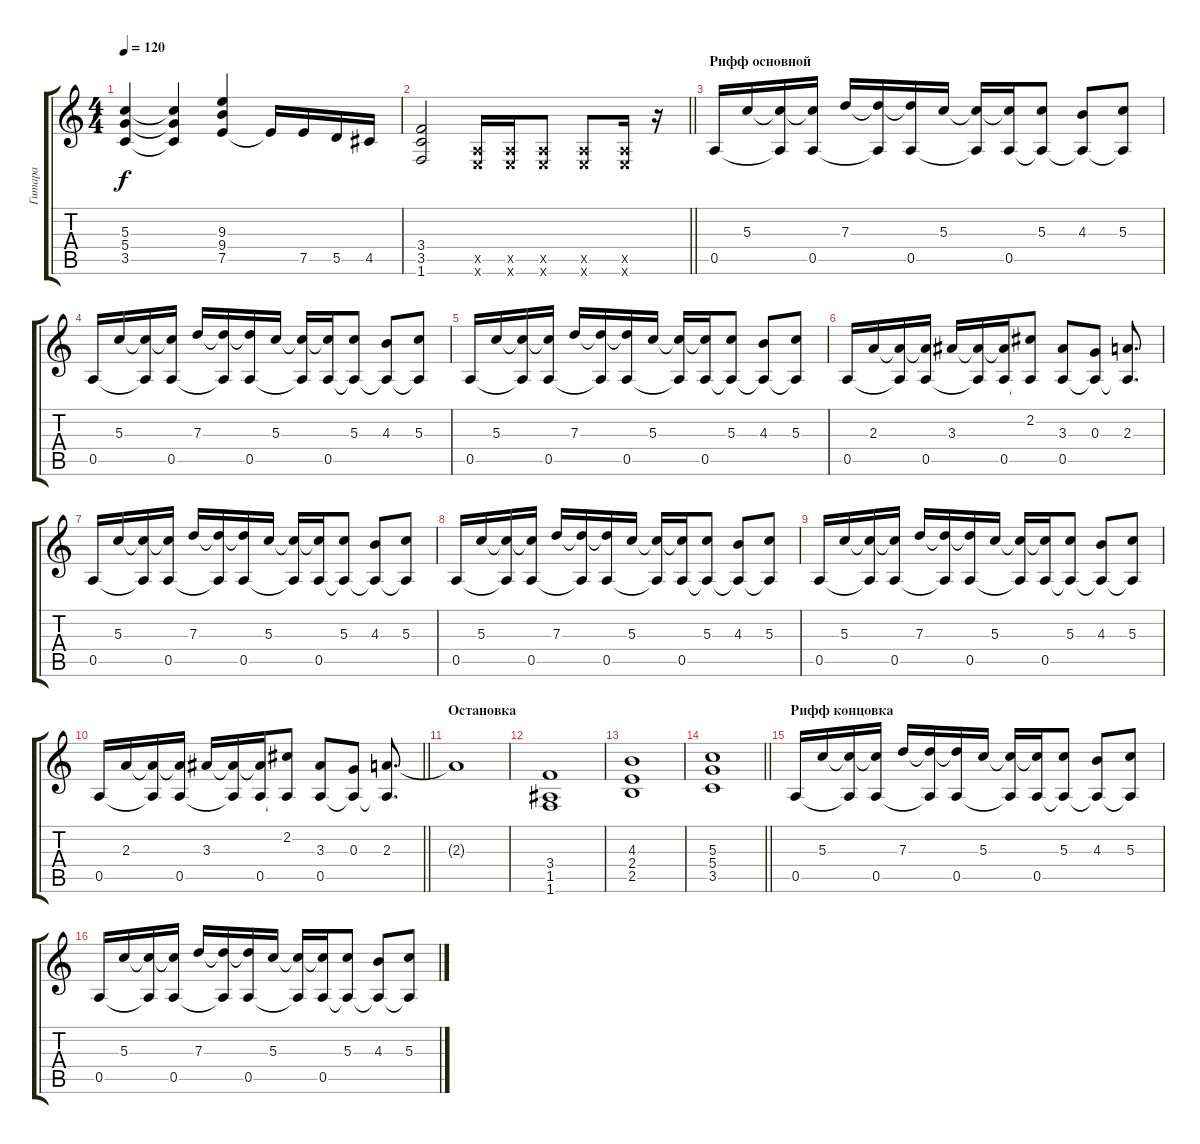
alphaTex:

\track ("Гитара" "Гитара") {instrument acousticguitarsteel}
\staff {score tabs}
\tuning (E4 B3 G3 D3 A2 E2) {hide}
\ts (4 4)
\tempo 120
\clef g2
\ks c
(5.3 5.4 3.5).4{dy f instrument distortionguitar} (5.3{t} 5.4{t} 3.5{t}).4{instrument distortionguitar} (9.3 9.4 7.5).4{instrument distortionguitar} 7.5{t}.16 7.5.16{instrument distortionguitar} 5.5.16{instrument distortionguitar} 4.5.16{instrument distortionguitar} |
\barLineRight lightlight
(3.4 3.5 1.6).2{instrument distortionguitar} (0.5{x} 0.6{x}).16 (0.5{x} 0.6{x}).16 (0.5{x} 0.6{x}).8 (0.5{x} 0.6{x}).8 (0.5{x} 0.6{x}).16 r.16 |
\section ("" "Рифф основной")
0.5.16 5.3.16 (5.3{t} 0.5{t}).16 (5.3{t} 0.5).16 7.3.16 (7.3{t} 0.5{t}).16 (7.3{t} 0.5).16 5.3.16 (5.3{t} 0.5{t}).16 (5.3{t} 0.5).16 (5.3 0.5{t}).8 (4.3 0.5{t}).8 (5.3 0.5{t}).8 |
0.5.16 5.3.16 (5.3{t} 0.5{t}).16 (5.3{t} 0.5).16 7.3.16 (7.3{t} 0.5{t}).16 (7.3{t} 0.5).16 5.3.16 (5.3{t} 0.5{t}).16 (5.3{t} 0.5).16 (5.3 0.5{t}).8 (4.3 0.5{t}).8 (5.3 0.5{t}).8 |
0.5.16 5.3.16 (5.3{t} 0.5{t}).16 (5.3{t} 0.5).16 7.3.16 (7.3{t} 0.5{t}).16 (7.3{t} 0.5).16 5.3.16 (5.3{t} 0.5{t}).16 (5.3{t} 0.5).16 (5.3 0.5{t}).8 (4.3 0.5{t}).8 (5.3 0.5{t}).8 |
0.5.16 2.3.16 (2.3{t} 0.5{t}).16 (2.3{t} 0.5).16 3.3.16 (3.3{t} 0.5{t}).16 (3.3{t} 0.5).16 (2.2 0.5{t}).8 (3.3 0.5).8 (0.3 0.5{t}).8 (2.3 0.5{t}).8{d} |
0.5.16 5.3.16 (5.3{t} 0.5{t}).16 (5.3{t} 0.5).16 7.3.16 (7.3{t} 0.5{t}).16 (7.3{t} 0.5).16 5.3.16 (5.3{t} 0.5{t}).16 (5.3{t} 0.5).16 (5.3 0.5{t}).8 (4.3 0.5{t}).8 (5.3 0.5{t}).8 |
0.5.16 5.3.16 (5.3{t} 0.5{t}).16 (5.3{t} 0.5).16 7.3.16 (7.3{t} 0.5{t}).16 (7.3{t} 0.5).16 5.3.16 (5.3{t} 0.5{t}).16 (5.3{t} 0.5).16 (5.3 0.5{t}).8 (4.3 0.5{t}).8 (5.3 0.5{t}).8 |
0.5.16 5.3.16 (5.3{t} 0.5{t}).16 (5.3{t} 0.5).16 7.3.16 (7.3{t} 0.5{t}).16 (7.3{t} 0.5).16 5.3.16 (5.3{t} 0.5{t}).16 (5.3{t} 0.5).16 (5.3 0.5{t}).8 (4.3 0.5{t}).8 (5.3 0.5{t}).8 |
\barLineRight lightlight
0.5.16 2.3.16 (2.3{t} 0.5{t}).16 (2.3{t} 0.5).16 3.3.16 (3.3{t} 0.5{t}).16 (3.3{t} 0.5).16 (2.2 0.5{t}).8 (3.3 0.5).8 (0.3 0.5{t}).8 (2.3 0.5{t}).8{d} |
\section ("" "Остановка")
2.3{t}.1 |
(3.4 1.5 1.6).1 |
(4.3 2.4 2.5).1 |
\barLineRight lightlight
(5.3 5.4 3.5).1 |
\section ("" "Рифф концовка")
0.5.16 5.3.16 (5.3{t} 0.5{t}).16 (5.3{t} 0.5).16 7.3.16 (7.3{t} 0.5{t}).16 (7.3{t} 0.5).16 5.3.16 (5.3{t} 0.5{t}).16 (5.3{t} 0.5).16 (5.3 0.5{t}).8 (4.3 0.5{t}).8 (5.3 0.5{t}).8 |
0.5.16 5.3.16 (5.3{t} 0.5{t}).16 (5.3{t} 0.5).16 7.3.16 (7.3{t} 0.5{t}).16 (7.3{t} 0.5).16 5.3.16 (5.3{t} 0.5{t}).16 (5.3{t} 0.5).16 (5.3 0.5{t}).8 (4.3 0.5{t}).8 (5.3 0.5{t}).8
